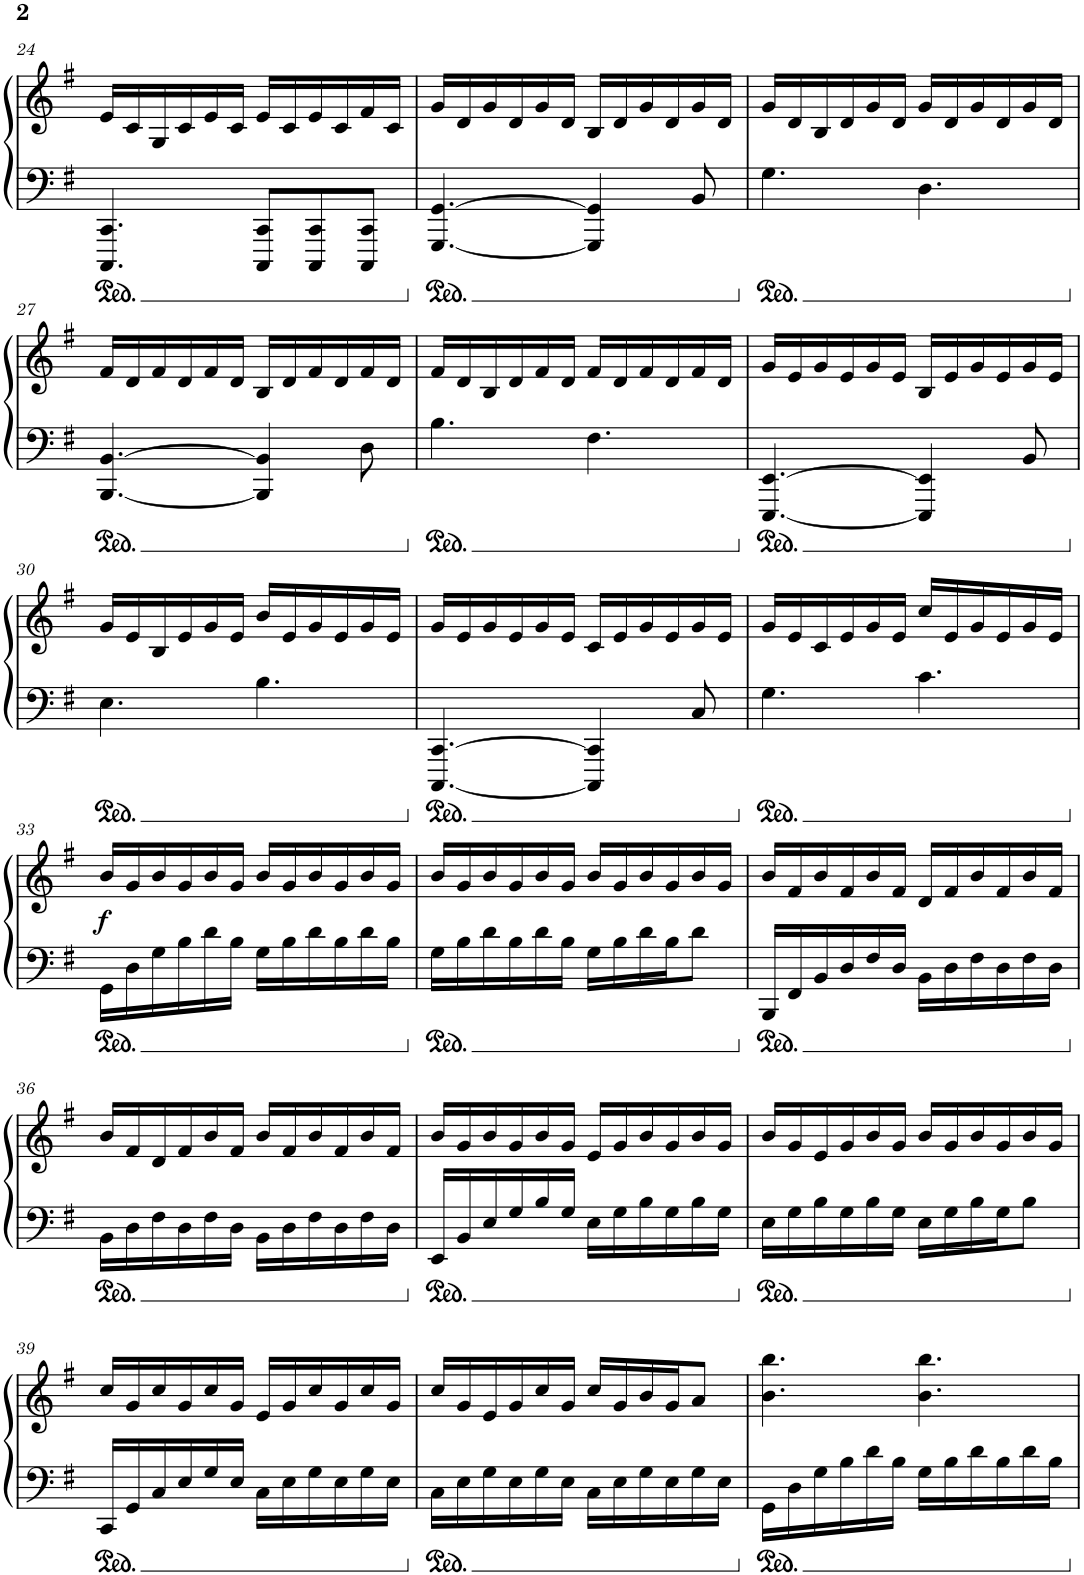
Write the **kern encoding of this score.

**kern	**kern	**dynam
*part1	*part1	*part1
*staff2	*staff1	*staff1/2
*I"Piano	*	*
*I'Pno.	*	*
!!LO:PB:g=z
*clefF4	*clefG2	*
*k[f#]	*k[f#]	*
*M6/8	*M6/8	*
=24	=24	=24
4.CCC/ 4.CC/	16e/LL	.
.	16c/	.
.	16G/	.
.	16c/	.
.	16e/	.
.	16c/JJ	.
8CCC/ 8CC/L	16e/LL	.
.	16c/	.
8CCC/ 8CC/	16e/	.
.	16c/	.
8CCC/ 8CC/J	16f#/	.
.	16c/JJ	.
=25	=25	=25
[4.GGG/ [4.GG/	16g/LL	.
.	16d/	.
.	16g/	.
.	16d/	.
.	16g/	.
.	16d/JJ	.
4GGG/] 4GG/]	16B/LL	.
.	16d/	.
.	16g/	.
.	16d/	.
8BB/	16g/	.
.	16d/JJ	.
=26	=26	=26
4.G\	16g/LL	.
.	16d/	.
.	16B/	.
.	16d/	.
.	16g/	.
.	16d/JJ	.
4.D\	16g/LL	.
.	16d/	.
.	16g/	.
.	16d/	.
.	16g/	.
.	16d/JJ	.
!!LO:LB:g=z
=27	=27	=27
[4.BBB/ [4.BB/	16f#/LL	.
.	16d/	.
.	16f#/	.
.	16d/	.
.	16f#/	.
.	16d/JJ	.
4BBB/] 4BB/]	16B/LL	.
.	16d/	.
.	16f#/	.
.	16d/	.
8D\	16f#/	.
.	16d/JJ	.
=28	=28	=28
4.B\	16f#/LL	.
.	16d/	.
.	16B/	.
.	16d/	.
.	16f#/	.
.	16d/JJ	.
4.F#\	16f#/LL	.
.	16d/	.
.	16f#/	.
.	16d/	.
.	16f#/	.
.	16d/JJ	.
=29	=29	=29
[4.EEE/ [4.EE/	16g/LL	.
.	16e/	.
.	16g/	.
.	16e/	.
.	16g/	.
.	16e/JJ	.
4EEE/] 4EE/]	16B/LL	.
.	16e/	.
.	16g/	.
.	16e/	.
8BB/	16g/	.
.	16e/JJ	.
!!LO:LB:g=z
=30	=30	=30
4.E\	16g/LL	.
.	16e/	.
.	16B/	.
.	16e/	.
.	16g/	.
.	16e/JJ	.
4.B\	16b/LL	.
.	16e/	.
.	16g/	.
.	16e/	.
.	16g/	.
.	16e/JJ	.
=31	=31	=31
[4.CCC/ [4.CC/	16g/LL	.
.	16e/	.
.	16g/	.
.	16e/	.
.	16g/	.
.	16e/JJ	.
4CCC/] 4CC/]	16c/LL	.
.	16e/	.
.	16g/	.
.	16e/	.
8C/	16g/	.
.	16e/JJ	.
=32	=32	=32
4.G\	16g/LL	.
.	16e/	.
.	16c/	.
.	16e/	.
.	16g/	.
.	16e/JJ	.
4.c\	16cc/LL	.
.	16e/	.
.	16g/	.
.	16e/	.
.	16g/	.
.	16e/JJ	.
!!LO:LB:g=z
=33	=33	=33
!	!	!LO:DY:b
16GG\LL	16b/LL	f
16D\	16g/	.
16G\	16b/	.
16B\	16g/	.
16d\	16b/	.
16B\JJ	16g/JJ	.
16G\LL	16b/LL	.
16B\	16g/	.
16d\	16b/	.
16B\	16g/	.
16d\	16b/	.
16B\JJ	16g/JJ	.
=34	=34	=34
16G\LL	16b/LL	.
16B\	16g/	.
16d\	16b/	.
16B\	16g/	.
16d\	16b/	.
16B\JJ	16g/JJ	.
16G\LL	16b/LL	.
16B\	16g/	.
16d\	16b/	.
16B\J	16g/	.
8d\J	16b/	.
.	16g/JJ	.
=35	=35	=35
16BBB/LL	16b/LL	.
16FF#/	16f#/	.
16BB/	16b/	.
16D/	16f#/	.
16F#/	16b/	.
16D/JJ	16f#/JJ	.
16BB\LL	16d/LL	.
16D\	16f#/	.
16F#\	16b/	.
16D\	16f#/	.
16F#\	16b/	.
16D\JJ	16f#/JJ	.
!!LO:LB:g=z
=36	=36	=36
16BB\LL	16b/LL	.
16D\	16f#/	.
16F#\	16d/	.
16D\	16f#/	.
16F#\	16b/	.
16D\JJ	16f#/JJ	.
16BB\LL	16b/LL	.
16D\	16f#/	.
16F#\	16b/	.
16D\	16f#/	.
16F#\	16b/	.
16D\JJ	16f#/JJ	.
=37	=37	=37
16EE/LL	16b/LL	.
16BB/	16g/	.
16E/	16b/	.
16G/	16g/	.
16B/	16b/	.
16G/JJ	16g/JJ	.
16E\LL	16e/LL	.
16G\	16g/	.
16B\	16b/	.
16G\	16g/	.
16B\	16b/	.
16G\JJ	16g/JJ	.
=38	=38	=38
16E\LL	16b/LL	.
16G\	16g/	.
16B\	16e/	.
16G\	16g/	.
16B\	16b/	.
16G\JJ	16g/JJ	.
16E\LL	16b/LL	.
16G\	16g/	.
16B\	16b/	.
16G\J	16g/	.
8B\J	16b/	.
.	16g/JJ	.
!!LO:LB:g=z
=39	=39	=39
16CC/LL	16cc/LL	.
16GG/	16g/	.
16C/	16cc/	.
16E/	16g/	.
16G/	16cc/	.
16E/JJ	16g/JJ	.
16C\LL	16e/LL	.
16E\	16g/	.
16G\	16cc/	.
16E\	16g/	.
16G\	16cc/	.
16E\JJ	16g/JJ	.
=40	=40	=40
16C\LL	16cc/LL	.
16E\	16g/	.
16G\	16e/	.
16E\	16g/	.
16G\	16cc/	.
16E\JJ	16g/JJ	.
16C\LL	16cc/LL	.
16E\	16g/	.
16G\	16b/	.
16E\	16g/J	.
16G\	8a/J	.
16E\JJ	.	.
=41	=41	=41
16GG\LL	4.b\ 4.bb\	.
16D\	.	.
16G\	.	.
16B\	.	.
16d\	.	.
16B\JJ	.	.
16G\LL	4.b\ 4.bb\	.
16B\	.	.
16d\	.	.
16B\	.	.
16d\	.	.
16B\JJ	.	.
=	=	=
*-	*-	*-
